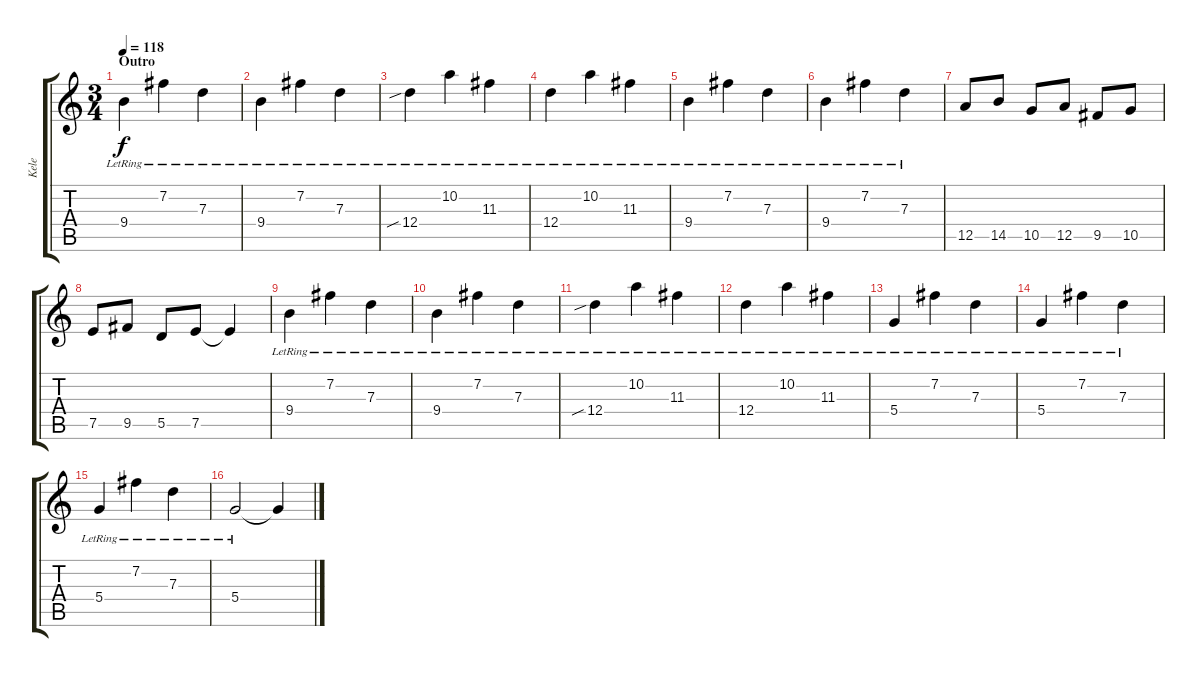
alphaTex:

\track ("Kele" "Kele") {instrument electricguitarclean}
\staff {score tabs}
\tuning (E4 B3 G3 D3 A2 E2) {hide}
\ts (3 4)
\section ("" "Outro")
\tempo 118
\clef g2
\ks c
9.4{lr}.4{dy f} 7.2{lr}.4 7.3{lr}.4 |
9.4{lr}.4 7.2{lr}.4 7.3{lr}.4 |
12.4{sib lr}.4 10.2{lr}.4 11.3{lr}.4 |
12.4{lr}.4 10.2{lr}.4 11.3{lr}.4 |
9.4{lr}.4 7.2{lr}.4 7.3{lr}.4 |
9.4{lr}.4 7.2{lr}.4 7.3{lr}.4 |
12.5.8 14.5.8 10.5.8 12.5.8 9.5.8 10.5.8 |
7.5.8 9.5.8 5.5.8 7.5.8 7.5{t}.4 |
9.4{lr}.4 7.2{lr}.4 7.3{lr}.4 |
9.4{lr}.4 7.2{lr}.4 7.3{lr}.4 |
12.4{sib lr}.4 10.2{lr}.4 11.3{lr}.4 |
12.4{lr}.4 10.2{lr}.4 11.3{lr}.4 |
5.4{lr}.4 7.2{lr}.4 7.3{lr}.4 |
5.4{lr}.4 7.2{lr}.4 7.3{lr}.4 |
5.4{lr}.4 7.2{lr}.4 7.3{lr}.4 |
5.4{lr}.2 5.4{t}.4
